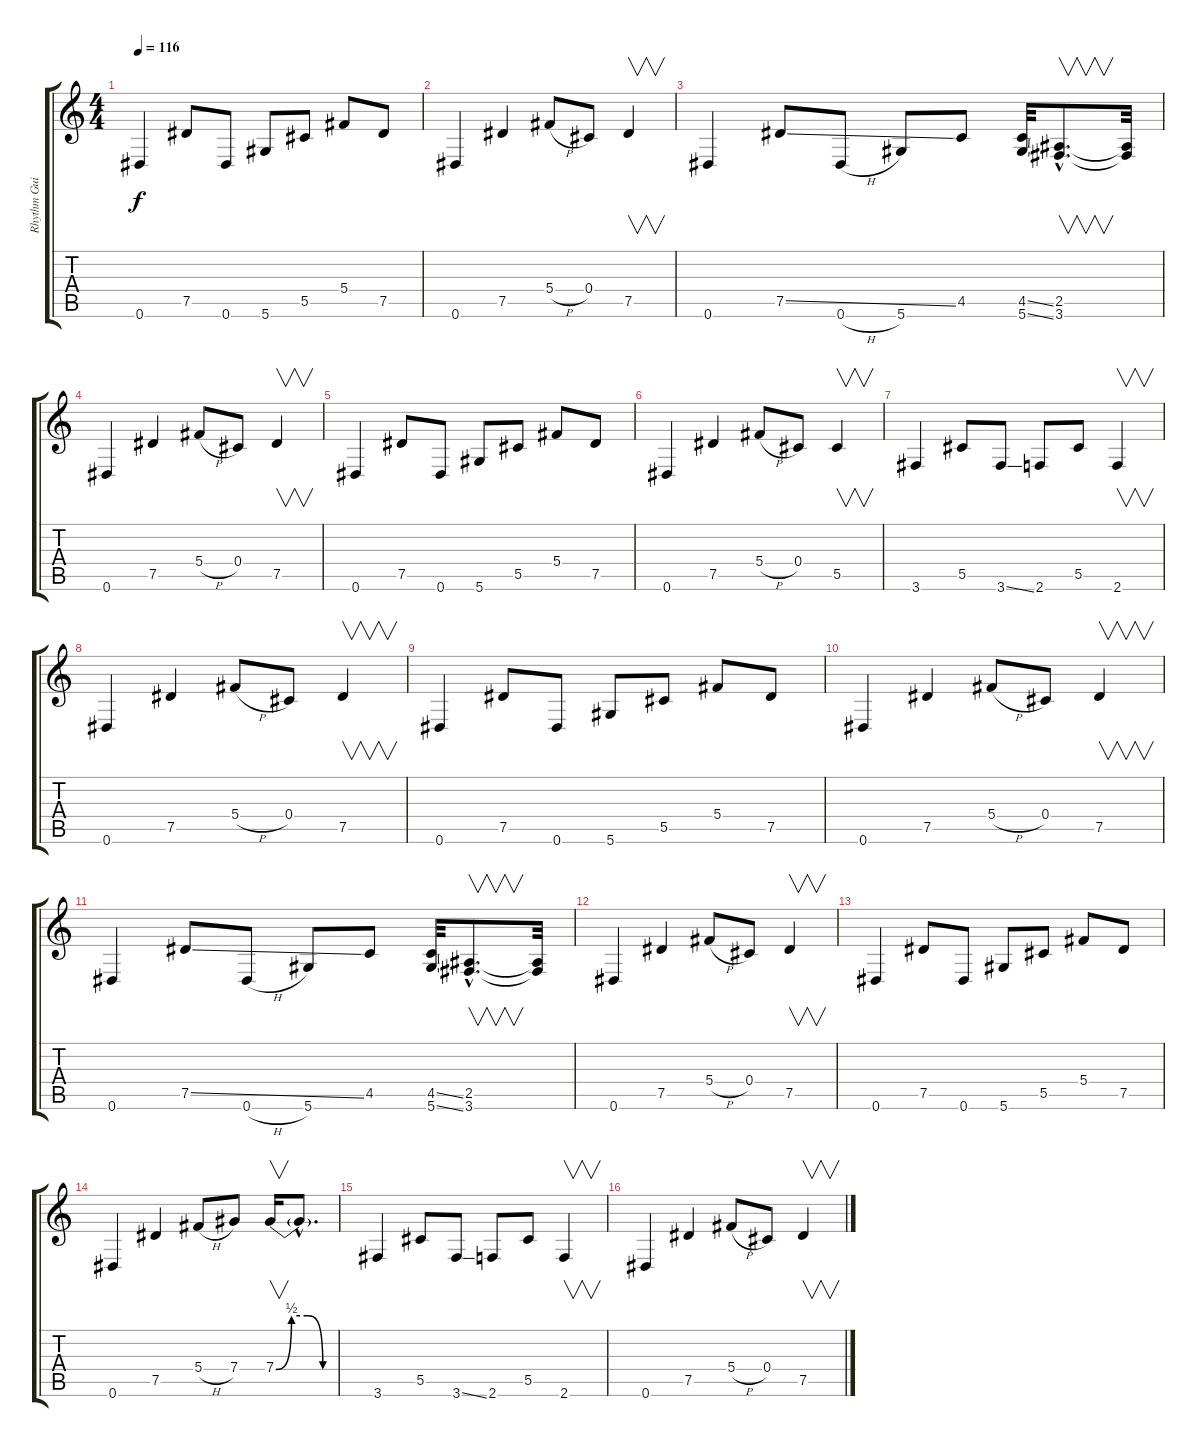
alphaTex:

\track ("Rhythm Guitar" "Rhythm Gui") {instrument electricguitarclean}
\staff {score tabs}
\tuning (Eb4 Bb3 Gb3 Db3 Ab2 Eb2) {hide}
\ts (4 4)
\tempo 116
\clef g2
\ks c
0.6.4{dy f} 7.5.8 0.6.8 5.6.8 5.5.8 5.4.8 7.5.8 |
0.6.4 7.5.4 5.4{h}.8 0.4.8 7.5.4{v} |
0.6.4 7.5{ss}.8 0.6{h}.8 5.6.8 4.5.8 (4.5{ss} 5.6{ss}).32 (2.5{hac} 3.6{hac}).8{v d} (2.5{t} 3.6{t}).32 |
0.6.4 7.5.4 5.4{h}.8 0.4.8 7.5.4{v} |
0.6.4 7.5.8 0.6.8 5.6.8 5.5.8 5.4.8 7.5.8 |
0.6.4 7.5.4 5.4{h}.8 0.4.8 5.5.4{v} |
3.6.4 5.5.8 3.6{ss}.8 2.6.8 5.5.8 2.6.4{v} |
0.6.4 7.5.4 5.4{h}.8 0.4.8 7.5.4{v} |
0.6.4 7.5.8 0.6.8 5.6.8 5.5.8 5.4.8 7.5.8 |
0.6.4 7.5.4 5.4{h}.8 0.4.8 7.5.4{v} |
0.6.4 7.5{ss}.8 0.6{h}.8 5.6.8 4.5.8 (4.5{ss} 5.6{ss}).32 (2.5{hac} 3.6{hac}).8{v d} (2.5{t} 3.6{t}).32 |
0.6.4 7.5.4 5.4{h}.8 0.4.8 7.5.4{v} |
0.6.4 7.5.8 0.6.8 5.6.8 5.5.8 5.4.8 7.5.8 |
0.6.4 7.5.4 5.4{h}.8 7.4.8 7.4{be (custom 0 0 15 2 30 2 45 0 60 0)}.16{v} 7.4{hac t}.8{d} |
3.6.4 5.5.8 3.6{ss}.8 2.6.8 5.5.8 2.6.4{v} |
0.6.4 7.5.4 5.4{h}.8 0.4.8 7.5.4{v}
